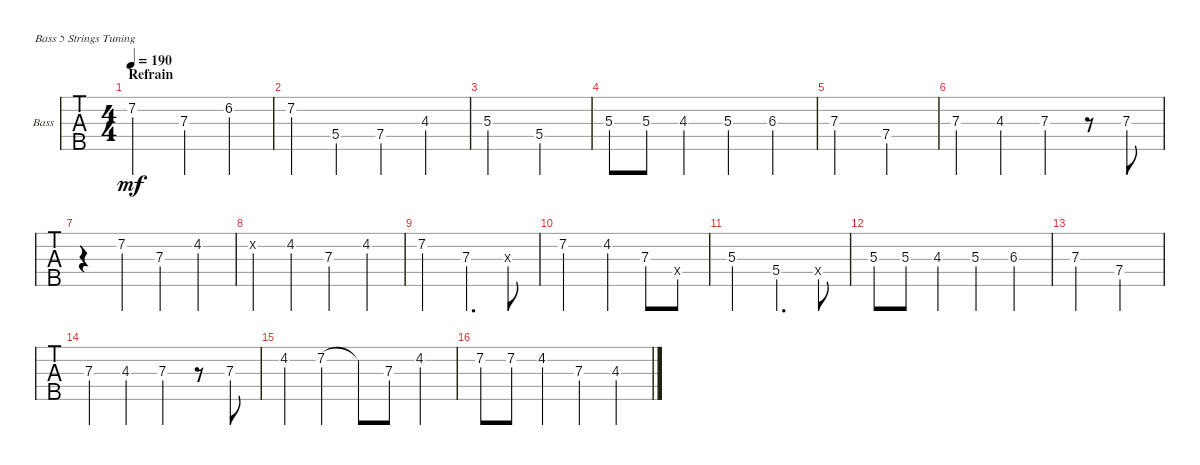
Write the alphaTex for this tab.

\defaultSystemsLayout 4
\bracketExtendMode groupsimilarinstruments
\firstSystemTrackNameOrientation horizontal
\otherSystemsTrackNameOrientation horizontal
\track ("Bass " "Bass") {instrument electricbassfinger}
\staff {tabs}
\tuning (G2 D2 A1 E1 B0)
\ts (4 4)
\section ("" "Refrain")
\tempo 190
\clef f4
\ks c
7.2.2{dy mf} 7.3.4 6.2.4 |
7.2.4 5.4.4 7.4.4 4.3.4 |
5.3.2 5.4.2 |
5.3.8 5.3.8 4.3.4 5.3.4 6.3.4 |
7.3.2 7.4.2 |
7.3.4 4.3.4 7.3.4 r.8 7.3.8 |
r.4 7.2.4 7.3.4 4.2.4 |
0.2{x}.4 4.2.4 7.3.4 4.2.4 |
7.2.2 7.3.4{d} 0.3{x}.8 |
7.2.2 4.2.4 7.3.8 0.4{x}.8 |
5.3.2 5.4.4{d} 0.4{x}.8 |
5.3.8 5.3.8 4.3.4 5.3.4 6.3.4 |
7.3.2 7.4.2 |
7.3.4 4.3.4 7.3.4 r.8 7.3.8 |
4.2.4 7.2.4 7.2{t}.8 7.3.8 4.2.4 |
7.2.8 7.2.8 4.2.4 7.3.4 4.3.4
